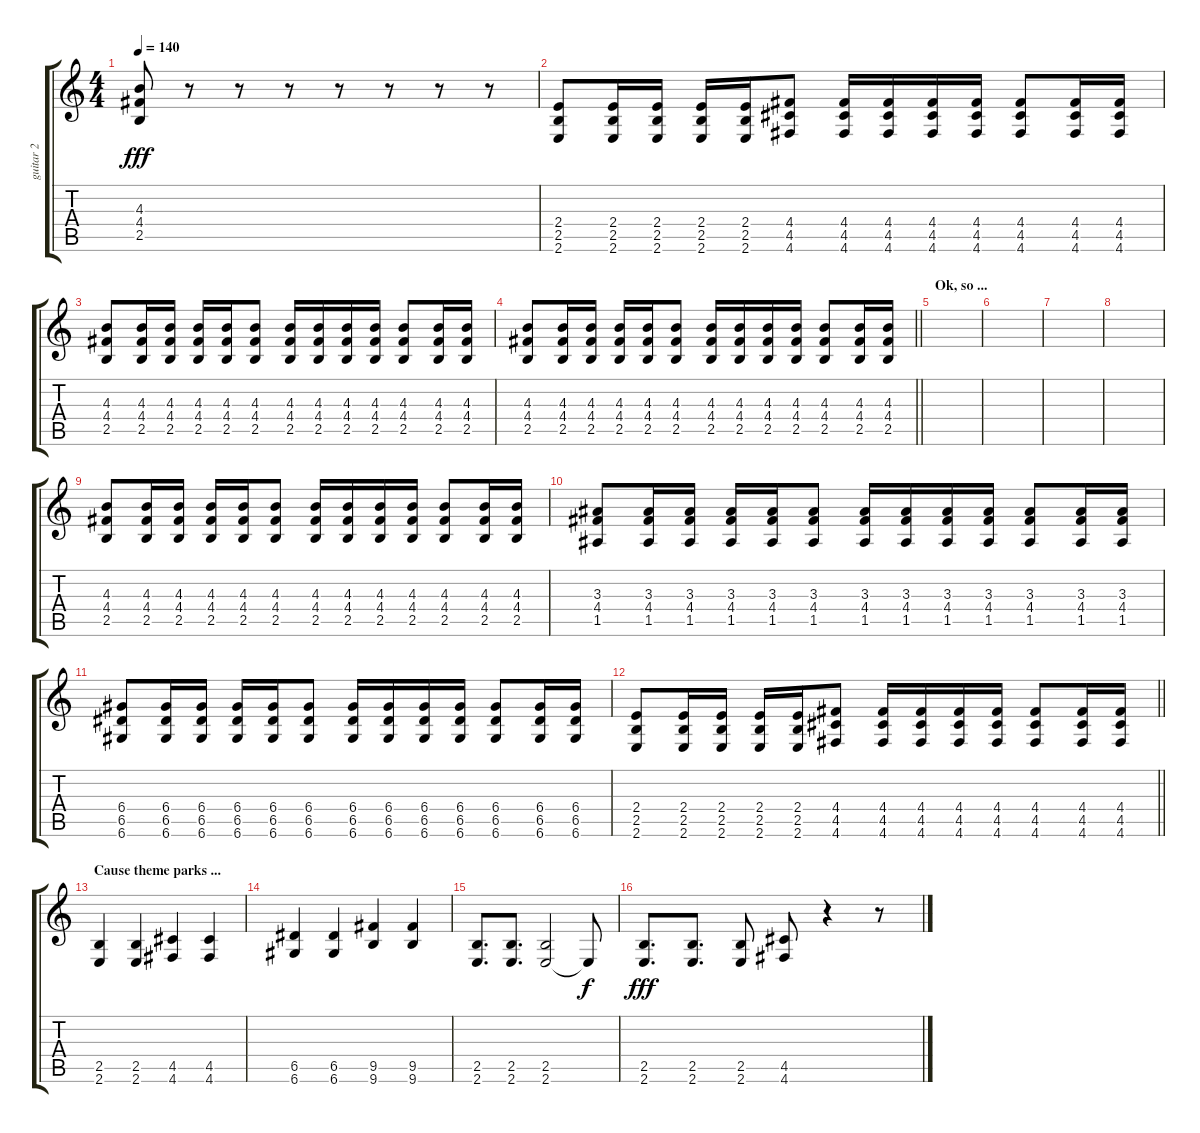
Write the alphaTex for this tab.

\track ("guitar 2" "guitar 2") {instrument overdrivenguitar}
\staff {score tabs}
\tuning (E4 B3 G3 D3 A2 D2) {hide}
\ts (4 4)
\tempo 140
\clef g2
\ks c
(4.3 4.4 2.5).8{dy fff} r.8 r.8 r.8 r.8 r.8 r.8 r.8 |
(2.4 2.5 2.6).8 (2.4 2.5 2.6).16 (2.4 2.5 2.6).16 (2.4 2.5 2.6).16 (2.4 2.5 2.6).16 (4.4 4.5 4.6).8 (4.4 4.5 4.6).16 (4.4 4.5 4.6).16 (4.4 4.5 4.6).16 (4.4 4.5 4.6).16 (4.4 4.5 4.6).8 (4.4 4.5 4.6).16 (4.4 4.5 4.6).16 |
(4.3 4.4 2.5).8 (4.3 4.4 2.5).16 (4.3 4.4 2.5).16 (4.3 4.4 2.5).16 (4.3 4.4 2.5).16 (4.3 4.4 2.5).8 (4.3 4.4 2.5).16 (4.3 4.4 2.5).16 (4.3 4.4 2.5).16 (4.3 4.4 2.5).16 (4.3 4.4 2.5).8 (4.3 4.4 2.5).16 (4.3 4.4 2.5).16 |
\barLineRight lightlight
(4.3 4.4 2.5).8 (4.3 4.4 2.5).16 (4.3 4.4 2.5).16 (4.3 4.4 2.5).16 (4.3 4.4 2.5).16 (4.3 4.4 2.5).8 (4.3 4.4 2.5).16 (4.3 4.4 2.5).16 (4.3 4.4 2.5).16 (4.3 4.4 2.5).16 (4.3 4.4 2.5).8 (4.3 4.4 2.5).16 (4.3 4.4 2.5).16 |
\section ("" "Ok, so ...")
|
|
|
|
(4.3 4.4 2.5).8 (4.3 4.4 2.5).16 (4.3 4.4 2.5).16 (4.3 4.4 2.5).16 (4.3 4.4 2.5).16 (4.3 4.4 2.5).8 (4.3 4.4 2.5).16 (4.3 4.4 2.5).16 (4.3 4.4 2.5).16 (4.3 4.4 2.5).16 (4.3 4.4 2.5).8 (4.3 4.4 2.5).16 (4.3 4.4 2.5).16 |
(3.3 4.4 1.5).8 (3.3 4.4 1.5).16 (3.3 4.4 1.5).16 (3.3 4.4 1.5).16 (3.3 4.4 1.5).16 (3.3 4.4 1.5).8 (3.3 4.4 1.5).16 (3.3 4.4 1.5).16 (3.3 4.4 1.5).16 (3.3 4.4 1.5).16 (3.3 4.4 1.5).8 (3.3 4.4 1.5).16 (3.3 4.4 1.5).16 |
(6.4 6.5 6.6).8 (6.4 6.5 6.6).16 (6.4 6.5 6.6).16 (6.4 6.5 6.6).16 (6.4 6.5 6.6).16 (6.4 6.5 6.6).8 (6.4 6.5 6.6).16 (6.4 6.5 6.6).16 (6.4 6.5 6.6).16 (6.4 6.5 6.6).16 (6.4 6.5 6.6).8 (6.4 6.5 6.6).16 (6.4 6.5 6.6).16 |
\barLineRight lightlight
(2.4 2.5 2.6).8 (2.4 2.5 2.6).16 (2.4 2.5 2.6).16 (2.4 2.5 2.6).16 (2.4 2.5 2.6).16 (4.4 4.5 4.6).8 (4.4 4.5 4.6).16 (4.4 4.5 4.6).16 (4.4 4.5 4.6).16 (4.4 4.5 4.6).16 (4.4 4.5 4.6).8 (4.4 4.5 4.6).16 (4.4 4.5 4.6).16 |
\section ("" "Cause theme parks ...")
(2.5 2.6).4 (2.5 2.6).4 (4.5 4.6).4 (4.5 4.6).4 |
(6.5 6.6).4 (6.5 6.6).4 (9.5 9.6).4 (9.5 9.6).4 |
(2.5 2.6).8{d} (2.5 2.6).8{d} (2.5 2.6).2 2.6{t}.8{dy f} |
(2.5 2.6).8{d dy fff} (2.5 2.6).8{d} (2.5 2.6).8 (4.5 4.6).8 r.4 r.8
